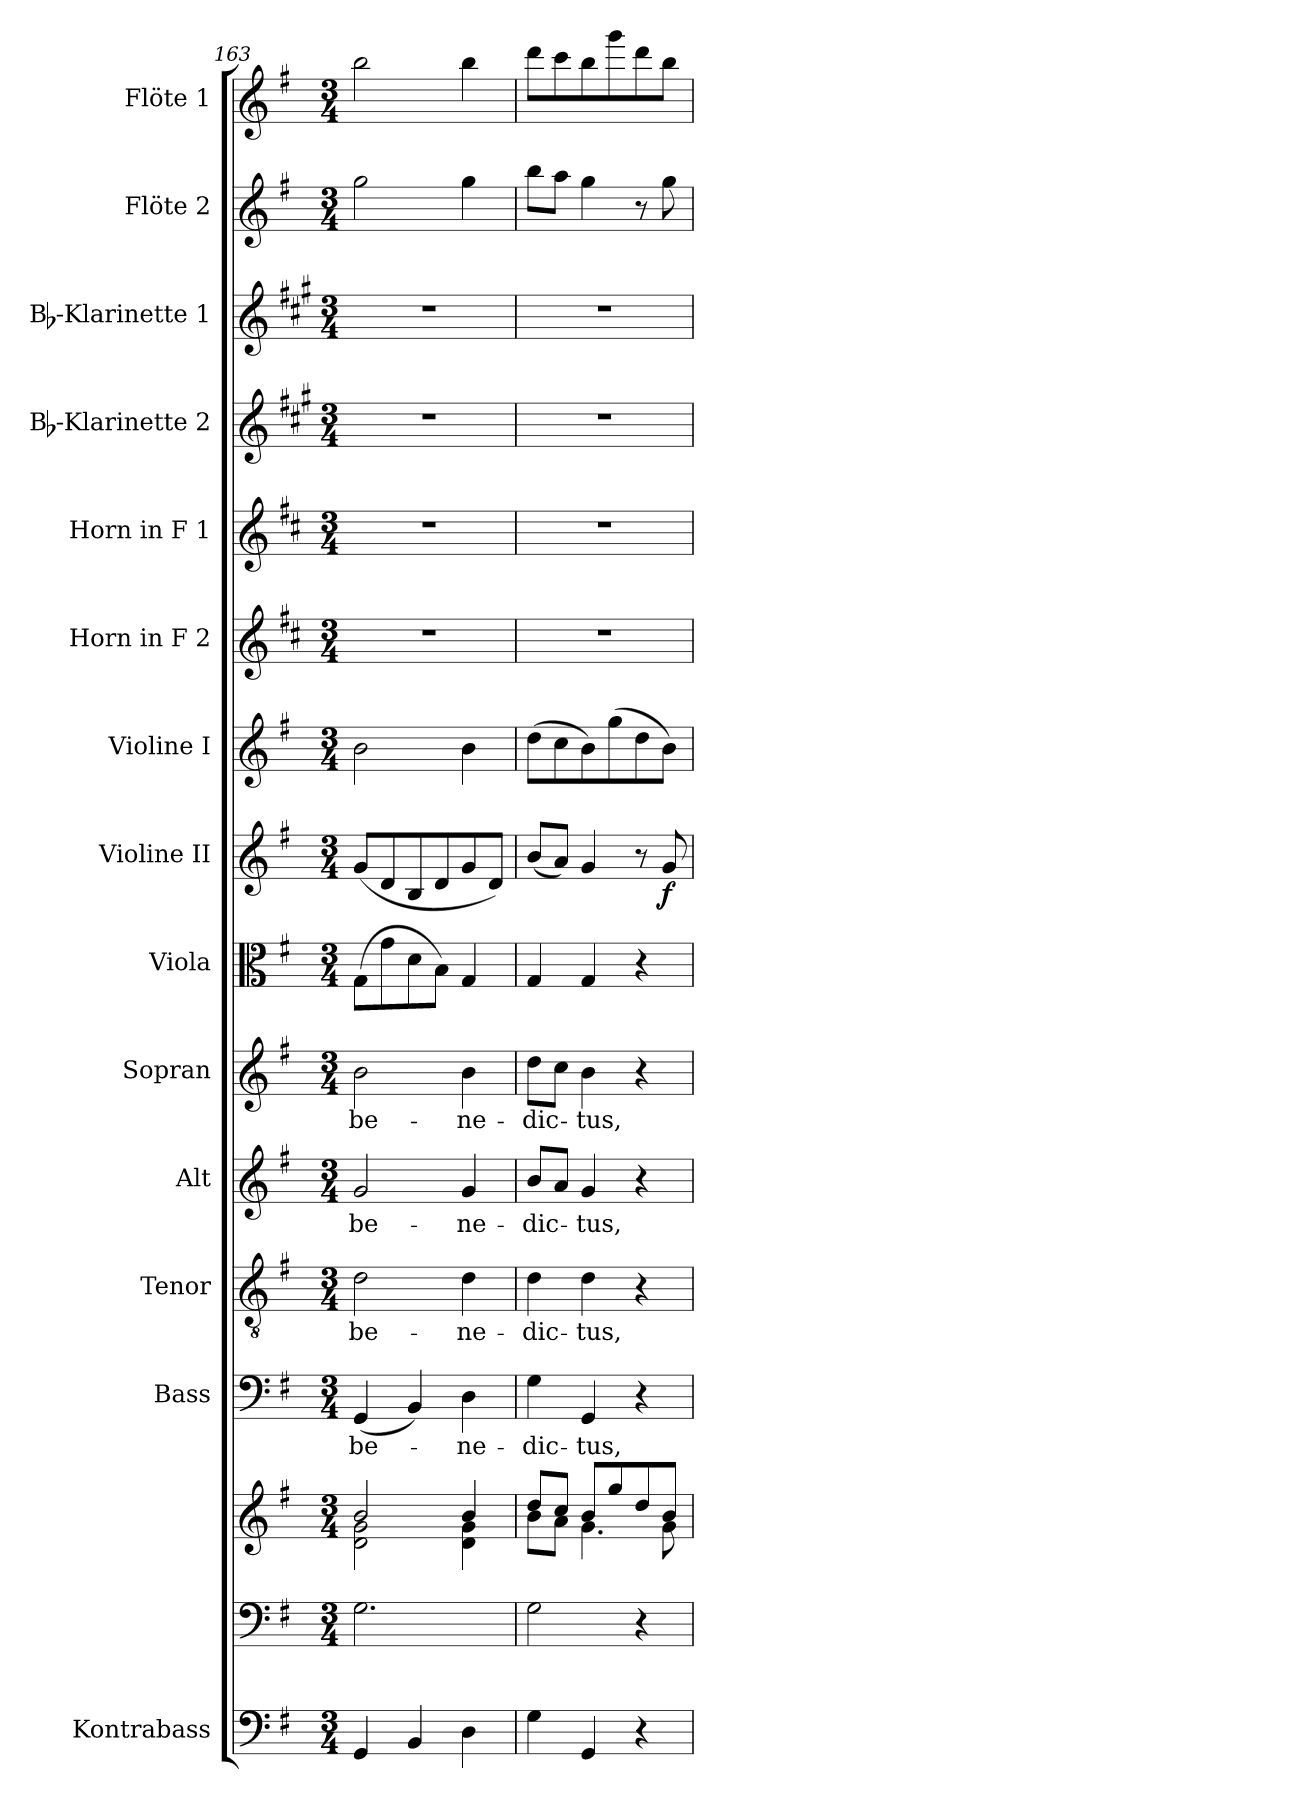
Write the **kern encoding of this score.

**kern	**kern	**kern	**kern	**text	**kern	**text	**kern	**text	**kern	**text	**kern	**kern	**dynam	**kern	**kern	**kern	**kern	**kern	**kern	**kern
*part15	*part14	*part14	*part13	*part13	*part12	*part12	*part11	*part11	*part10	*part10	*part9	*part8	*part8	*part7	*part6	*part5	*part4	*part3	*part2	*part1
*staff16	*staff15	*staff14	*staff13	*staff13	*staff12	*staff12	*staff11	*staff11	*staff10	*staff10	*staff9	*staff8	*staff8	*staff7	*staff6	*staff5	*staff4	*staff3	*staff2	*staff1
*I"Kontrabass	*	*	*I"Bass	*	*I"Tenor	*	*I"Alt	*	*I"Sopran	*	*I"Viola	*I"Violine II	*	*I"Violine I	*I"Horn in F 2	*I"Horn in F 1	*I"Bb-Klarinette 2	*I"Bb-Klarinette 1	*I"Flöte 2	*I"Flöte 1
*I'Kb.	*	*	*I'B.	*	*I'T.	*	*I'A.	*	*I'S.	*	*I'Vla.	*I'Vl. II	*	*I'Vl. I	*I'Horn 2	*I'Horn 1	*I'Bb Kl. 2	*I'Bb Kl. 1	*I'Fl. 2	*I'Fl. 1
*clefF4	*clefF4	*clefG2	*clefF4	*	*clefGv2	*	*clefG2	*	*clefG2	*	*clefC3	*clefG2	*	*clefG2	*clefG2	*clefG2	*clefG2	*clefG2	*clefG2	*clefG2
*ITrd7c12	*	*	*	*	*	*	*	*	*	*	*	*	*	*	*ITrd4c7	*ITrd4c7	*ITrd1c2	*ITrd1c2	*	*
*k[f#]	*k[f#]	*k[f#]	*k[f#]	*	*k[f#]	*	*k[f#]	*	*k[f#]	*	*k[f#]	*k[f#]	*	*k[f#]	*k[f#]	*k[f#]	*k[f#]	*k[f#]	*k[f#]	*k[f#]
*G:	*G:	*G:	*G:	*	*G:	*	*G:	*	*G:	*	*G:	*G:	*	*G:	*G:	*G:	*G:	*G:	*G:	*G:
*M3/4	*M3/4	*M3/4	*M3/4	*	*M3/4	*	*M3/4	*	*M3/4	*	*M3/4	*M3/4	*	*M3/4	*M3/4	*M3/4	*M3/4	*M3/4	*M3/4	*M3/4
=163	=163	=163	=163	=163	=163	=163	=163	=163	=163	=163	=163	=163	=163	=163	=163	=163	=163	=163	=163	=163
*	*	*^	*	*	*	*	*	*	*	*	*	*	*	*	*	*	*	*	*	*
!	!	!	!	!	!LO:LY:b	!	!LO:LY:b	!	!LO:LY:b	!	!LO:LY:b	!	!	!	!	!	!	!	!	!	!
4GGG/	2.G\	2b/	2d\ 2g\	(<4GG/	be-	2d\	be-	2g/	be-	2b\	be-	(>8G\L	(<8g/L	.	2b\	2.r	2.r	2.r	2.r	2gg\	2bb\
.	.	.	.	.	.	.	.	.	.	.	.	8g\	8d/	.	.	.	.	.	.	.	.
4BBB/	.	.	.	4BB/)	.	.	.	.	.	.	.	8d\	8B/	.	.	.	.	.	.	.	.
.	.	.	.	.	.	.	.	.	.	.	.	8B\J)	8d/	.	.	.	.	.	.	.	.
!	!	!	!	!	!LO:LY:b	!	!LO:LY:b	!	!LO:LY:b	!	!LO:LY:b	!	!	!	!	!	!	!	!	!	!
4DD\	.	4b/	4d\ 4g\	4D\	-ne-	4d\	-ne-	4g/	-ne-	4b\	-ne-	4G/	8g/	.	4b\	.	.	.	.	4gg\	4bb\
.	.	.	.	.	.	.	.	.	.	.	.	.	8d/J)	.	.	.	.	.	.	.	.
=164	=164	=164	=164	=164	=164	=164	=164	=164	=164	=164	=164	=164	=164	=164	=164	=164	=164	=164	=164	=164	=164
!	!	!	!	!	!LO:LY:b	!	!LO:LY:b	!	!LO:LY:b	!	!LO:LY:b	!	!	!	!	!	!	!	!	!	!
4GG\	2G\	8dd/L	8b\L	4G\	-dic-	4d\	-dic-	8b/L	-dic-	8dd\L	-dic-	4G/	(<8b/L	.	(>8dd\L	2.r	2.r	2.r	2.r	8bb\L	8ddd\L
.	.	8cc/J	8a\J	.	.	.	.	8a/J	.	8cc\J	.	.	8a/J)	.	8cc\	.	.	.	.	8aa\J	8ccc\
!	!	!	!	!	!LO:LY:b	!	!LO:LY:b	!	!LO:LY:b	!	!LO:LY:b	!	!	!	!	!	!	!	!	!	!
4GGG/	.	8b/L	4.g\	4GG/	-tus,	4d\	-tus,	4g/	-tus,	4b\	-tus,	4G/	4g/	.	8b\)	.	.	.	.	4gg\	8bb\
.	.	8gg/	.	.	.	.	.	.	.	.	.	.	.	.	(>8gg\	.	.	.	.	.	8ggg\
4r	4r	8dd/	.	4r	.	4r	.	4r	.	4r	.	4r	8r	.	8dd\	.	.	.	.	8r	8ddd\
!	!	!	!	!	!	!	!	!	!	!	!	!	!	!LO:DY:b	!	!	!	!	!	!	!
.	.	8b/J	8g\	.	.	.	.	.	.	.	.	.	8g/	f	8b\J)	.	.	.	.	8gg\	8bb\J
*	*	*v	*v	*	*	*	*	*	*	*	*	*	*	*	*	*	*	*	*	*	*
=	=	=	=	=	=	=	=	=	=	=	=	=	=	=	=	=	=	=	=	=
*-	*-	*-	*-	*-	*-	*-	*-	*-	*-	*-	*-	*-	*-	*-	*-	*-	*-	*-	*-	*-
